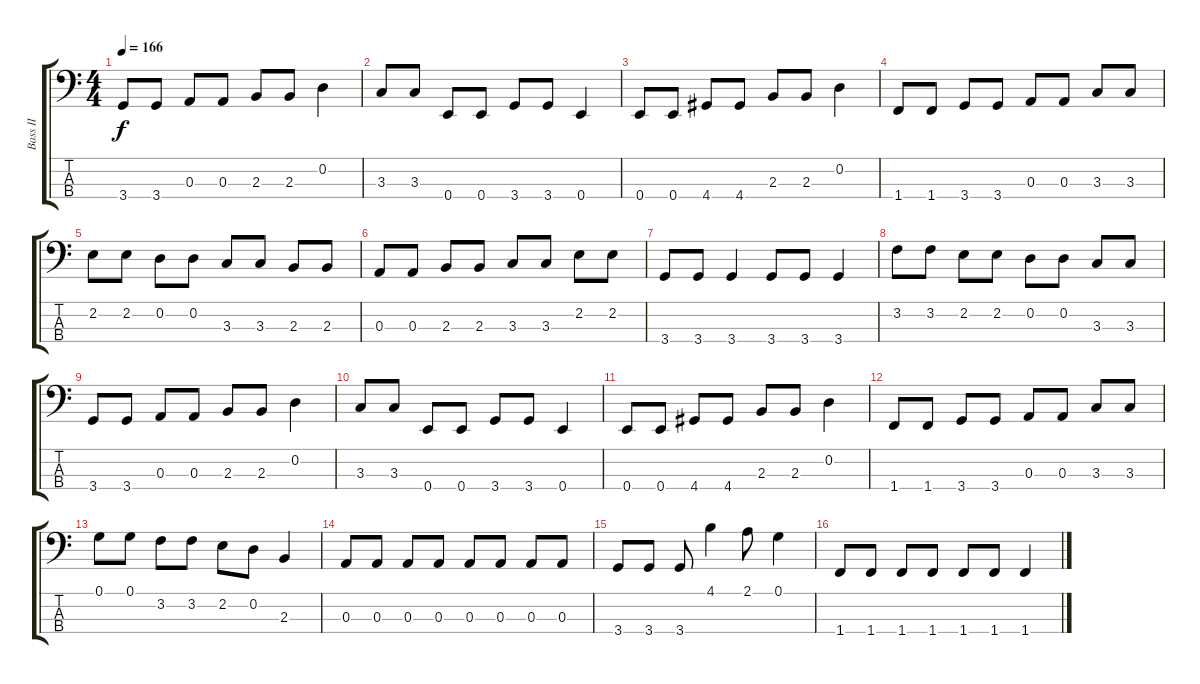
\track ("Bass II" "Bass II") {instrument electricbasspick}
\staff {score tabs}
\tuning (G2 D2 A1 E1) {hide}
\ts (4 4)
\tempo 166
\clef f4
\ks c
3.4.8{dy f} 3.4.8 0.3.8 0.3.8 2.3.8 2.3.8 0.2.4 |
3.3.8 3.3.8 0.4.8 0.4.8 3.4.8 3.4.8 0.4.4 |
0.4.8 0.4.8 4.4.8 4.4.8 2.3.8 2.3.8 0.2.4 |
1.4.8 1.4.8 3.4.8 3.4.8 0.3.8 0.3.8 3.3.8 3.3.8 |
2.2.8 2.2.8 0.2.8 0.2.8 3.3.8 3.3.8 2.3.8 2.3.8 |
0.3.8 0.3.8 2.3.8 2.3.8 3.3.8 3.3.8 2.2.8 2.2.8 |
3.4.8 3.4.8 3.4.4 3.4.8 3.4.8 3.4.4 |
3.2.8 3.2.8 2.2.8 2.2.8 0.2.8 0.2.8 3.3.8 3.3.8 |
3.4.8 3.4.8 0.3.8 0.3.8 2.3.8 2.3.8 0.2.4 |
3.3.8 3.3.8 0.4.8 0.4.8 3.4.8 3.4.8 0.4.4 |
0.4.8 0.4.8 4.4.8 4.4.8 2.3.8 2.3.8 0.2.4 |
1.4.8 1.4.8 3.4.8 3.4.8 0.3.8 0.3.8 3.3.8 3.3.8 |
0.1.8 0.1.8 3.2.8 3.2.8 2.2.8 0.2.8 2.3.4 |
0.3.8 0.3.8 0.3.8 0.3.8 0.3.8 0.3.8 0.3.8 0.3.8 |
3.4.8 3.4.8 3.4.8 4.1.4 2.1.8 0.1.4 |
1.4.8 1.4.8 1.4.8 1.4.8 1.4.8 1.4.8 1.4.4
